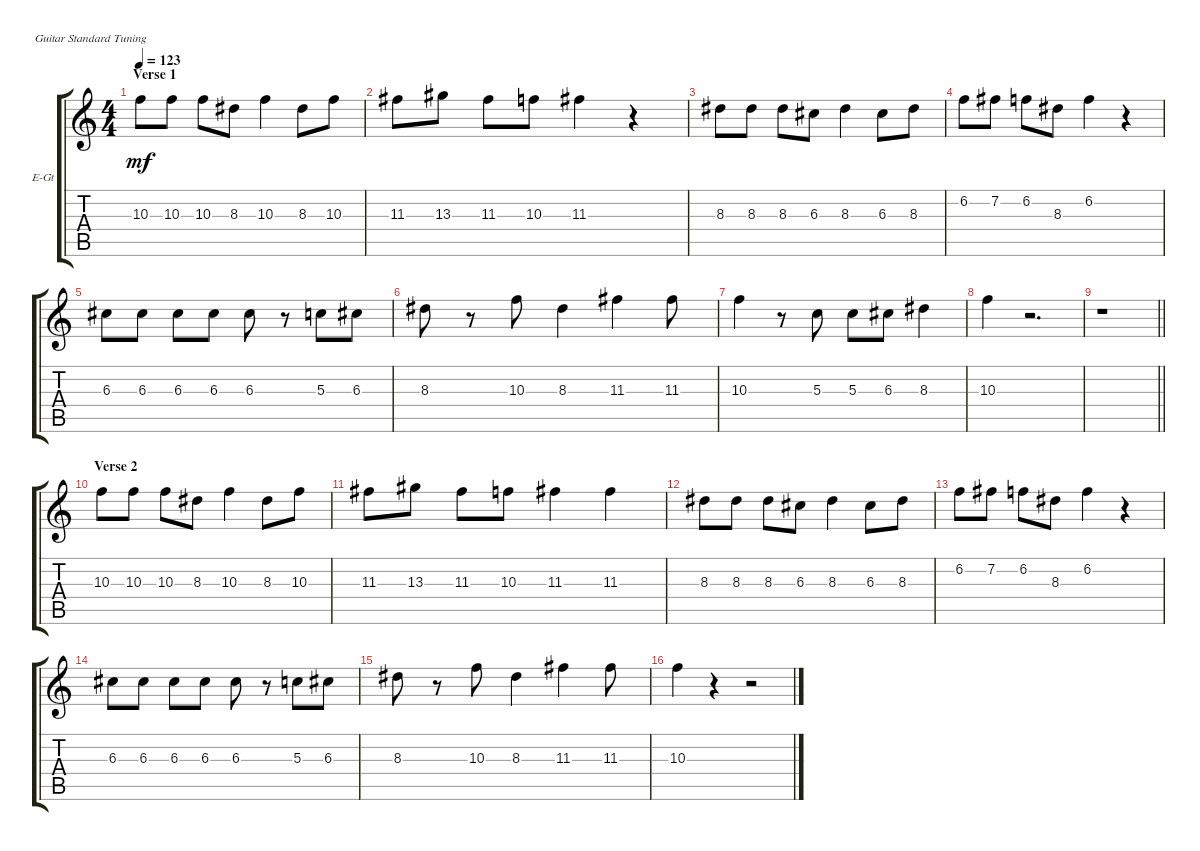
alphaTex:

\defaultSystemsLayout 4
\bracketExtendMode groupsimilarinstruments
\firstSystemTrackNameOrientation horizontal
\otherSystemsTrackNameOrientation horizontal
\track ("Vocal" "E-Gt") {instrument acousticguitarnylon}
\staff {score tabs}
\tuning (E4 B3 G3 D3 A2 E2)
\ts (4 4)
\section ("" "Verse 1")
\tempo 123
\clef g2
\scale
0.333333
\ks c
10.3.8{dy mf} 10.3.8 10.3.8 8.3.8 10.3.4 8.3.8 10.3.8 |
\scale
0.333333 11.3.8 13.3.8 11.3.8 10.3.8 11.3.4 r.4 |
\scale
0.333333 8.3.8 8.3.8 8.3.8 6.3.8 8.3.4 6.3.8 8.3.8 |
\scale
0.333333 6.2.8 7.2.8 6.2.8 8.3.8 6.2.4 r.4 |
\scale
0.333333 6.3.8 6.3.8 6.3.8 6.3.8 6.3.8 r.8 5.3.8 6.3.8 |
\scale
0.333333 8.3.8 r.8 10.3.8 8.3.4 11.3.4 11.3.8 |
\scale
0.333333 10.3.4 r.8 5.3.8 5.3.8 6.3.8 8.3.4 |
\scale
0.333333 10.3.4 r.2{d} |
\scale
0.333333
\barLineRight lightlight
r.1 |
\section ("" "Verse 2")
\scale
0.333333 10.3.8 10.3.8 10.3.8 8.3.8 10.3.4 8.3.8 10.3.8 |
\scale
0.333333 11.3.8 13.3.8 11.3.8 10.3.8 11.3.4 11.3.4 |
\scale
0.333333 8.3.8 8.3.8 8.3.8 6.3.8 8.3.4 6.3.8 8.3.8 |
\scale
0.333333 6.2.8 7.2.8 6.2.8 8.3.8 6.2.4 r.4 |
\scale
0.333333 6.3.8 6.3.8 6.3.8 6.3.8 6.3.8 r.8 5.3.8 6.3.8 |
\scale
0.333333 8.3.8 r.8 10.3.8 8.3.4 11.3.4 11.3.8 |
\scale
0.333333 10.3.4 r.4 r.2
